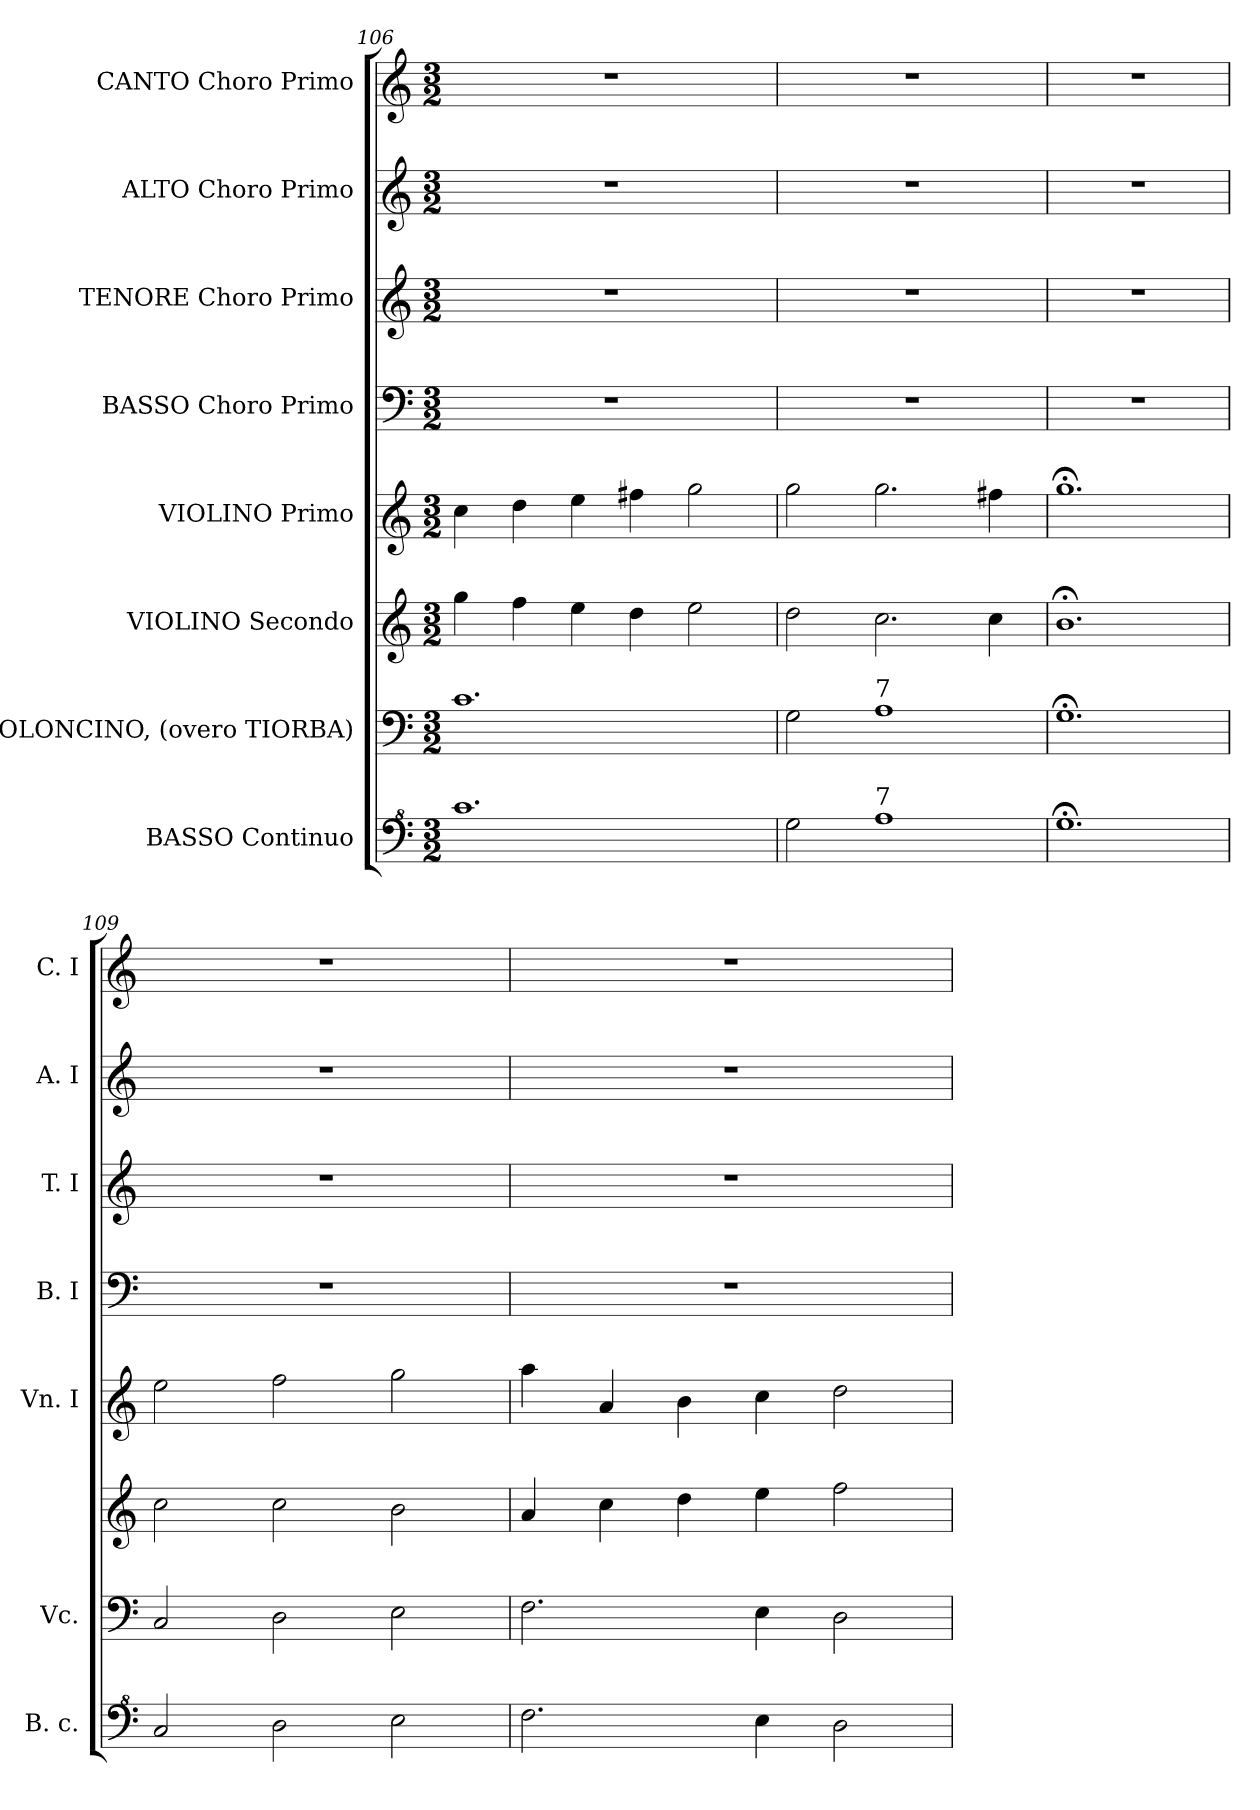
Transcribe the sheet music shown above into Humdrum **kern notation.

**kern	**kern	**kern	**kern	**kern	**kern	**kern	**kern
*part8	*part7	*part6	*part5	*part4	*part3	*part2	*part1
*staff8	*staff7	*staff6	*staff5	*staff4	*staff3	*staff2	*staff1
*I"BASSO Continuo	*I"VIOLONCINO, (overo TIORBA)	*I"VIOLINO Secondo	*I"VIOLINO Primo	*I"BASSO Choro Primo	*I"TENORE Choro Primo	*I"ALTO Choro Primo	*I"CANTO Choro Primo
*I'B. c.	*I'Vc.	*	*I'Vn. I	*I'B. I	*I'T. I	*I'A. I	*I'C. I
*clefF^4	*clefF4	*clefG2	*clefG2	*clefF4	*clefG2	*clefG2	*clefG2
*ITrd7c12	*	*	*	*	*	*	*
*k[]	*k[]	*k[]	*k[]	*k[]	*k[]	*k[]	*k[]
*C:	*C:	*C:	*C:	*C:	*C:	*C:	*C:
*M3/2	*M3/2	*M3/2	*M3/2	*M3/2	*M3/2	*M3/2	*M3/2
=106	=106	=106	=106	=106	=106	=106	=106
!	!	!	!	!LO:N:vis=1	!LO:N:vis=1	!LO:N:vis=1	!LO:N:vis=1
1.c	1.c	4gg\	4cc\	1.r	1.r	1.r	1.r
.	.	4ff\	4dd\	.	.	.	.
.	.	4ee\	4ee\	.	.	.	.
.	.	4dd\	4ff#X\	.	.	.	.
.	.	2ee\	2gg\	.	.	.	.
!!LO:PB:g=z
=107	=107	=107	=107	=107	=107	=107	=107
!	!	!	!	!LO:N:vis=1	!LO:N:vis=1	!LO:N:vis=1	!LO:N:vis=1
2G\	2G\	2dd\	2gg\	1.r	1.r	1.r	1.r
!	!LO:TX:a:t=7	!	!	!	!	!	!
!LO:TX:a:t=7	!	!	!	!	!	!	!
1A	1A	2.cc\	2.gg\	.	.	.	.
.	.	4cc>\	4ff#X\	.	.	.	.
=108	=108	=108	=108	=108	=108	=108	=108
!	!	!	!	!LO:N:vis=1	!LO:N:vis=1	!LO:N:vis=1	!LO:N:vis=1
1.G;<	1.G;<	1.b;<	1.gg;<	1.r	1.r	1.r	1.r
=109	=109	=109	=109	=109	=109	=109	=109
!	!	!	!	!LO:N:vis=1	!LO:N:vis=1	!LO:N:vis=1	!LO:N:vis=1
2C/	2C/	2cc\	2ee\	1.r	1.r	1.r	1.r
2D\	2D\	2cc\	2ff\	.	.	.	.
2E\	2E\	2b\	2gg\	.	.	.	.
=110	=110	=110	=110	=110	=110	=110	=110
!	!	!	!	!LO:N:vis=1	!LO:N:vis=1	!LO:N:vis=1	!LO:N:vis=1
2.F\	2.F\	4a/	4aa\	1.r	1.r	1.r	1.r
.	.	4cc\	4a/	.	.	.	.
.	.	4dd\	4b\	.	.	.	.
4E\	4E\	4ee\	4cc\	.	.	.	.
2D\	2D\	2ff\	2dd\	.	.	.	.
=	=	=	=	=	=	=	=
*-	*-	*-	*-	*-	*-	*-	*-
